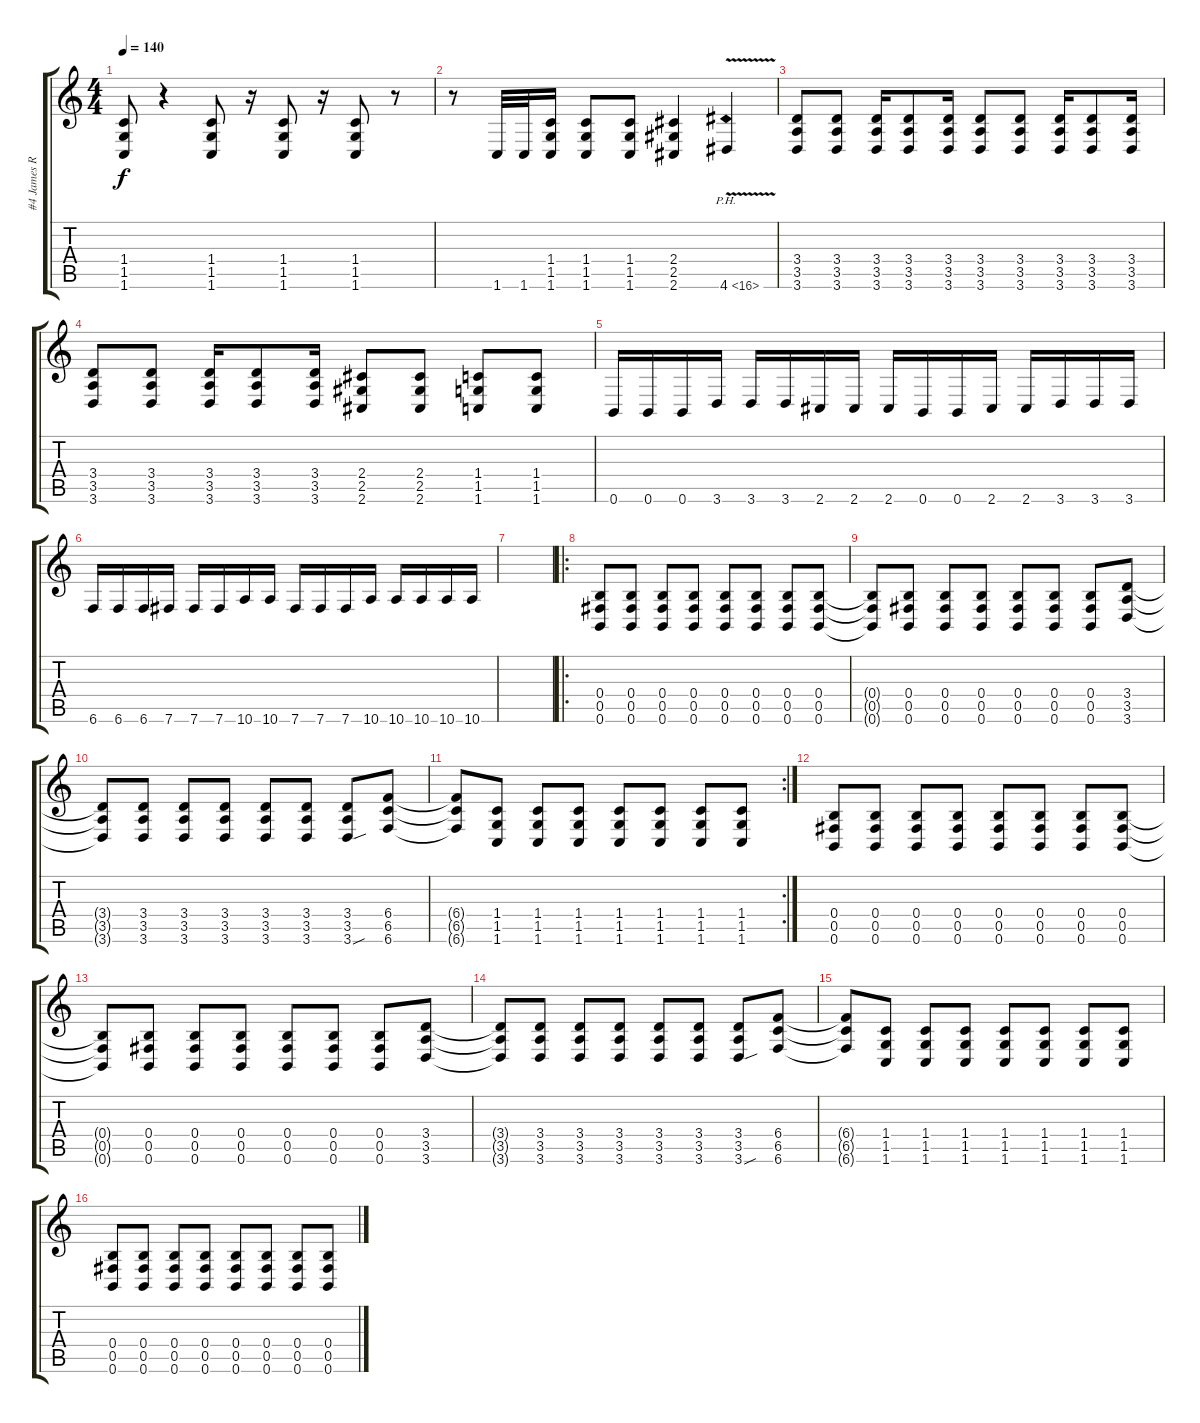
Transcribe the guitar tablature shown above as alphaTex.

\track ("#4 James Root" "#4 James R") {instrument distortionguitar}
\staff {score tabs}
\tuning (Db4 Ab3 E3 B2 Gb2 B1) {hide}
\ts (4 4)
\tempo 140
\clef g2
\ks c
(1.4 1.5 1.6).8{dy f} r.4 (1.4 1.5 1.6).8 r.16 (1.4 1.5 1.6).8 r.16 (1.4 1.5 1.6).8 r.8 |
r.8 1.6.32 1.6.32 (1.4 1.5 1.6).16 (1.4 1.5 1.6).8 (1.4 1.5 1.6).8 (2.4 2.5 2.6).4 4.6{ph 12 v}.4 |
(3.4 3.5 3.6).8 (3.4 3.5 3.6).8 (3.4 3.5 3.6).16 (3.4 3.5 3.6).8 (3.4 3.5 3.6).16 (3.4 3.5 3.6).8 (3.4 3.5 3.6).8 (3.4 3.5 3.6).16 (3.4 3.5 3.6).8 (3.4 3.5 3.6).16 |
(3.4 3.5 3.6).8 (3.4 3.5 3.6).8 (3.4 3.5 3.6).16 (3.4 3.5 3.6).8 (3.4 3.5 3.6).16 (2.4 2.5 2.6).8 (2.4 2.5 2.6).8 (1.4 1.5 1.6).8 (1.4 1.5 1.6).8 |
0.6.16 0.6.16 0.6.16 3.6.16 3.6.16 3.6.16 2.6.16 2.6.16 2.6.16 0.6.16 0.6.16 2.6.16 2.6.16 3.6.16 3.6.16 3.6.16 |
6.6.16 6.6.16 6.6.16 7.6.16 7.6.16 7.6.16 10.6.16 10.6.16 7.6.16 7.6.16 7.6.16 10.6.16 10.6.16 10.6.16 10.6.16 10.6.16 |
|
\ro
(0.4 0.5 0.6).8 (0.4 0.5 0.6).8 (0.4 0.5 0.6).8 (0.4 0.5 0.6).8 (0.4 0.5 0.6).8 (0.4 0.5 0.6).8 (0.4 0.5 0.6).8 (0.4 0.5 0.6).8 |
(0.4{t} 0.5{t} 0.6{t}).8 (0.4 0.5 0.6).8 (0.4 0.5 0.6).8 (0.4 0.5 0.6).8 (0.4 0.5 0.6).8 (0.4 0.5 0.6).8 (0.4 0.5 0.6).8 (3.4 3.5 3.6).8 |
(3.4{t} 3.5{t} 3.6{t}).8 (3.4 3.5 3.6).8 (3.4 3.5 3.6).8 (3.4 3.5 3.6).8 (3.4 3.5 3.6).8 (3.4 3.5 3.6).8 (3.4 3.5 3.6{sou}).8 (6.4 6.5 6.6).8 |
\rc 2
(6.4{t} 6.5{t} 6.6{t}).8 (1.4 1.5 1.6).8 (1.4 1.5 1.6).8 (1.4 1.5 1.6).8 (1.4 1.5 1.6).8 (1.4 1.5 1.6).8 (1.4 1.5 1.6).8 (1.4 1.5 1.6).8 |
(0.4 0.5 0.6).8 (0.4 0.5 0.6).8 (0.4 0.5 0.6).8 (0.4 0.5 0.6).8 (0.4 0.5 0.6).8 (0.4 0.5 0.6).8 (0.4 0.5 0.6).8 (0.4 0.5 0.6).8 |
(0.4{t} 0.5{t} 0.6{t}).8 (0.4 0.5 0.6).8 (0.4 0.5 0.6).8 (0.4 0.5 0.6).8 (0.4 0.5 0.6).8 (0.4 0.5 0.6).8 (0.4 0.5 0.6).8 (3.4 3.5 3.6).8 |
(3.4{t} 3.5{t} 3.6{t}).8 (3.4 3.5 3.6).8 (3.4 3.5 3.6).8 (3.4 3.5 3.6).8 (3.4 3.5 3.6).8 (3.4 3.5 3.6).8 (3.4 3.5 3.6{sou}).8 (6.4 6.5 6.6).8 |
(6.4{t} 6.5{t} 6.6{t}).8 (1.4 1.5 1.6).8 (1.4 1.5 1.6).8 (1.4 1.5 1.6).8 (1.4 1.5 1.6).8 (1.4 1.5 1.6).8 (1.4 1.5 1.6).8 (1.4 1.5 1.6).8 |
(0.4 0.5 0.6).8 (0.4 0.5 0.6).8 (0.4 0.5 0.6).8 (0.4 0.5 0.6).8 (0.4 0.5 0.6).8 (0.4 0.5 0.6).8 (0.4 0.5 0.6).8 (0.4 0.5 0.6).8
